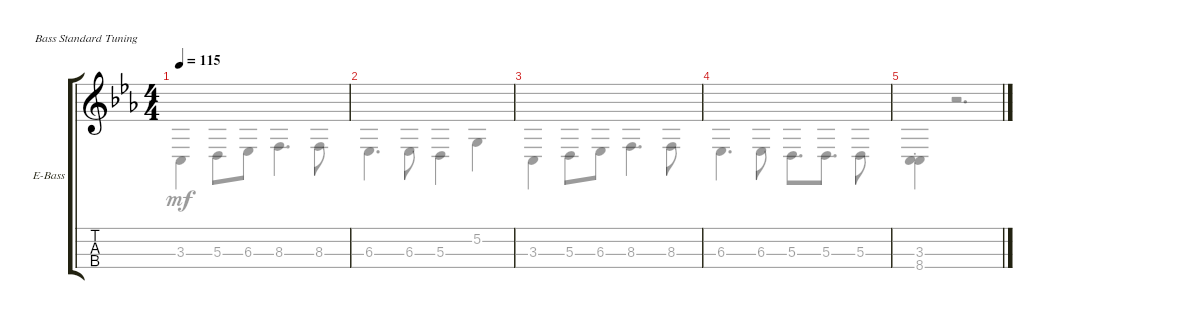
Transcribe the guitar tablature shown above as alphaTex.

\bracketExtendMode groupsimilarinstruments
\firstSystemTrackNameOrientation horizontal
\otherSystemsTrackNameOrientation horizontal
\track ("Bass (Var 1)" "E-Bass") {solo instrument electricbassfinger}
\staff {score tabs}
\tuning (G2 D2 A1 E1)
\voice
\ts (4 4)
\tempo 115
\clef g2
\scale
0.25
\ks eb
|
\scale
0.25 |
\scale
0.25 |
\scale
0.25 |
\voice
\clef g2
\ottava regular
\simile none
\scale
0.25
\ks eb
3.3.4{dy mf} 5.3.8 6.3.8 8.3.4{d} 8.3.8 |
\scale
0.25 6.3.4{d} 6.3.8 5.3.4 5.2.4 |
\scale
0.25 3.3.4 5.3.8 6.3.8 8.3.4{d} 8.3.8 |
\scale
0.25 6.3.4{d} 6.3.8 5.3.8{d} 5.3.8{d} 5.3.8 |
(8.4{st} 3.3).4 r.2{d}
